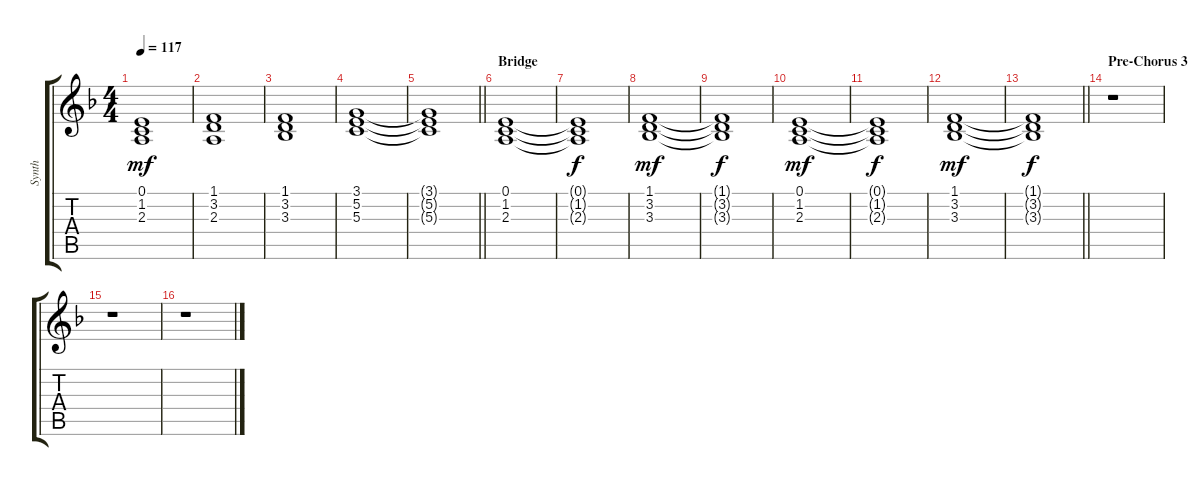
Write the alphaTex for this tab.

\track ("Synth" "Synth") {instrument stringensemble1}
\staff {score tabs}
\tuning (E4 B3 G3 D3 A2 E2) {hide}
\ts (4 4)
\tempo 117
\clef g2
\ks dminor
(0.1 1.2 2.3).1{dy mf} |
(1.1 3.2 2.3).1 |
(1.1 3.2 3.3).1 |
(3.1 5.2 5.3).1 |
\barLineRight lightlight
(3.1{t} 5.2{t} 5.3{t}).1 |
\section ("" "Bridge")
(0.1 1.2 2.3).1 |
(0.1{t} 1.2{t} 2.3{t}).1{dy f} |
(1.1 3.2 3.3).1{dy mf} |
(1.1{t} 3.2{t} 3.3{t}).1{dy f} |
(0.1 1.2 2.3).1{dy mf} |
(0.1{t} 1.2{t} 2.3{t}).1{dy f} |
(1.1 3.2 3.3).1{dy mf} |
\barLineRight lightlight
(1.1{t} 3.2{t} 3.3{t}).1{dy f} |
\section ("" "Pre-Chorus 3")
r.1 |
r.1 |
r.1
